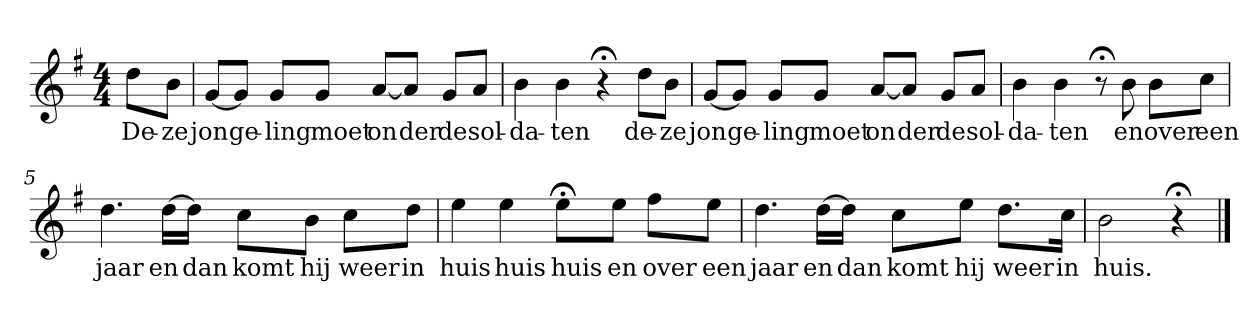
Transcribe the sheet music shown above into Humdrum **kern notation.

**kern	**text
*part1	*part1
*staff1	*staff1
*k[f#]	*
*G:	*
*M4/4	*
*MM120	*
=	=
8ddL	De-
8bJ	-ze
=1	=1
[8gL	jon
8gJ]	ge-
8gL	-ling
8gJ	moet
[8aL	on
8aJ]	der
8gL	de
8aJ	sol-
=2	=2
4b	-da-
4b	-ten
4r;<	.
8ddL	de-
8bJ	-ze
=3	=3
[8gL	jon
8gJ]	ge-
8gL	-ling
8gJ	moet
[8aL	on
8aJ]	der
8gL	de
8aJ	sol-
=4	=4
4b	-da-
4b	-ten
8r;<	.
8b	en
8bL	over
8ccJ	een
=5	=5
4.dd	jaar
[16ddLL	en
16ddJJ]	dan
8ccL	komt
8bJ	hij
8ccL	weer
8ddJ	in
=6	=6
4ee	huis
4ee	huis
8ee;<L	huis
8eeJ	en
8ff#L	over
8eeJ	een
=7	=7
4.dd	jaar
[16ddLL	en
16ddJJ]	dan
8ccL	komt
8eeJ	hij
8.ddL	weer
16ccJk	in
=8	=8
2b	huis.
4r;<	.
==	==
*-	*-
